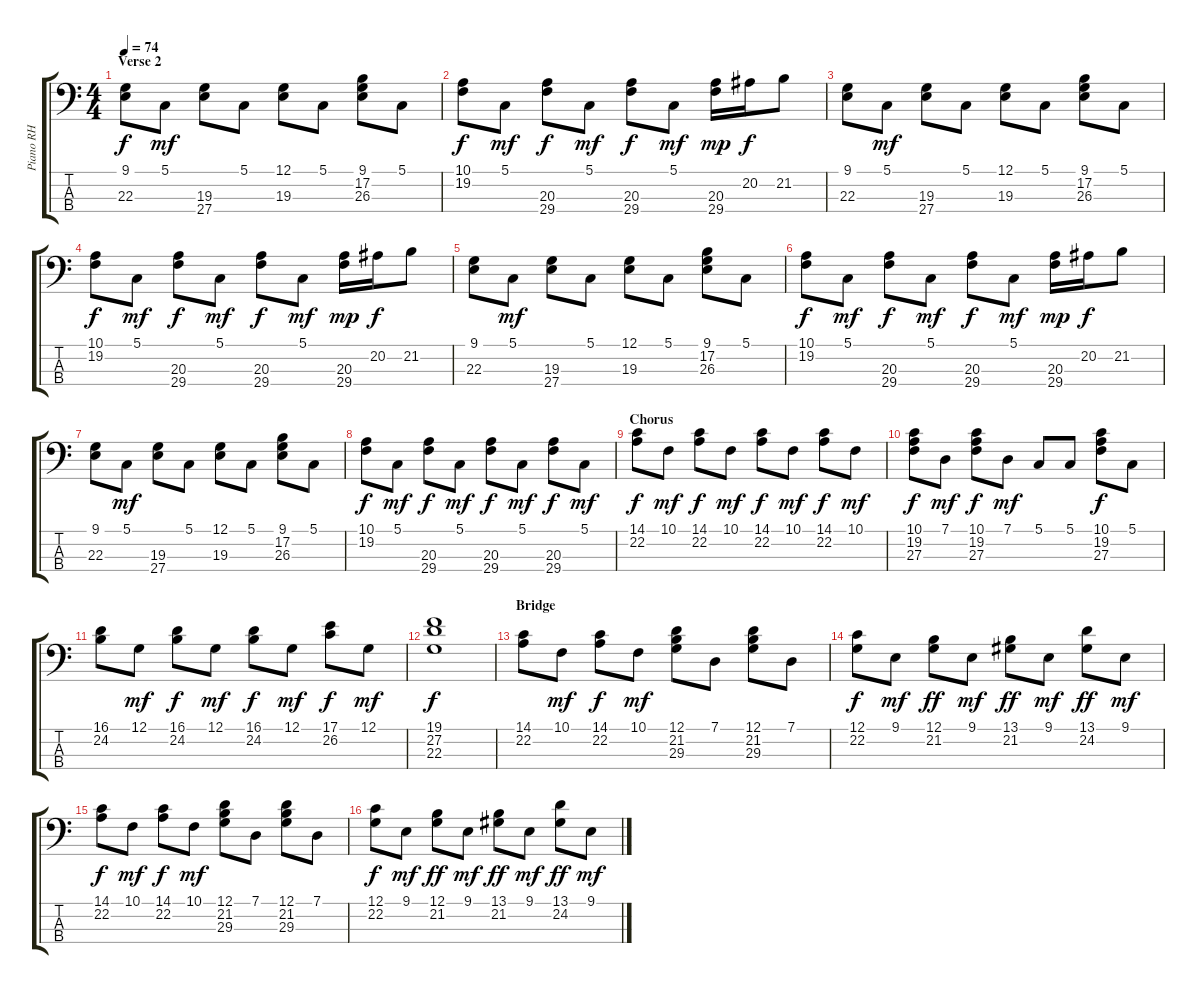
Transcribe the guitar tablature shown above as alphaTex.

\track ("Piano RH" "Piano RH") {instrument acousticgrandpiano}
\staff {score tabs}
\tuning (G2 D2 A1 E1) {hide}
\ts (4 4)
\section ("" "Verse 2")
\tempo 74
\clef f4
\ks c
(9.1 22.3).8{dy f} 5.1.8{dy mf} (19.3 27.4).8 5.1.8 (12.1 19.3).8 5.1.8 (9.1 17.2 26.3).8 5.1.8 |
(10.1 19.2).8{dy f} 5.1.8{dy mf} (20.3 29.4).8{dy f} 5.1.8{dy mf} (20.3 29.4).8{dy f} 5.1.8{dy mf} (20.3 29.4).16{dy mp} 20.2.16{dy f} 21.2.8 |
(9.1 22.3).8 5.1.8{dy mf} (19.3 27.4).8 5.1.8 (12.1 19.3).8 5.1.8 (9.1 17.2 26.3).8 5.1.8 |
(10.1 19.2).8{dy f} 5.1.8{dy mf} (20.3 29.4).8{dy f} 5.1.8{dy mf} (20.3 29.4).8{dy f} 5.1.8{dy mf} (20.3 29.4).16{dy mp} 20.2.16{dy f} 21.2.8 |
(9.1 22.3).8 5.1.8{dy mf} (19.3 27.4).8 5.1.8 (12.1 19.3).8 5.1.8 (9.1 17.2 26.3).8 5.1.8 |
(10.1 19.2).8{dy f} 5.1.8{dy mf} (20.3 29.4).8{dy f} 5.1.8{dy mf} (20.3 29.4).8{dy f} 5.1.8{dy mf} (20.3 29.4).16{dy mp} 20.2.16{dy f} 21.2.8 |
(9.1 22.3).8 5.1.8{dy mf} (19.3 27.4).8 5.1.8 (12.1 19.3).8 5.1.8 (9.1 17.2 26.3).8 5.1.8 |
(10.1 19.2).8{dy f} 5.1.8{dy mf} (20.3 29.4).8{dy f} 5.1.8{dy mf} (20.3 29.4).8{dy f} 5.1.8{dy mf} (20.3 29.4).8{dy f} 5.1.8{dy mf} |
\section ("" "Chorus")
(14.1 22.2).8{dy f} 10.1.8{dy mf} (14.1 22.2).8{dy f} 10.1.8{dy mf} (14.1 22.2).8{dy f} 10.1.8{dy mf} (14.1 22.2).8{dy f} 10.1.8{dy mf} |
(10.1 19.2 27.3).8{dy f} 7.1.8{dy mf} (10.1 19.2 27.3).8{dy f} 7.1.8{dy mf} 5.1.8 5.1.8 (10.1 19.2 27.3).8{dy f} 5.1.8 |
(16.1 24.2).8 12.1.8{dy mf} (16.1 24.2).8{dy f} 12.1.8{dy mf} (16.1 24.2).8{dy f} 12.1.8{dy mf} (17.1 26.2).8{dy f} 12.1.8{dy mf} |
(19.1 27.2 22.3).1{dy f} |
\section ("" "Bridge")
(14.1 22.2).8 10.1.8{dy mf} (14.1 22.2).8{dy f} 10.1.8{dy mf} (12.1 21.2 29.3).8 7.1.8 (12.1 21.2 29.3).8 7.1.8 |
(12.1 22.2).8{dy f} 9.1.8{dy mf} (12.1 21.2).8{dy ff} 9.1.8{dy mf} (13.1 21.2).8{dy ff} 9.1.8{dy mf} (13.1 24.2).8{dy ff} 9.1.8{dy mf} |
(14.1 22.2).8{dy f} 10.1.8{dy mf} (14.1 22.2).8{dy f} 10.1.8{dy mf} (12.1 21.2 29.3).8 7.1.8 (12.1 21.2 29.3).8 7.1.8 |
(12.1 22.2).8{dy f} 9.1.8{dy mf} (12.1 21.2).8{dy ff} 9.1.8{dy mf} (13.1 21.2).8{dy ff} 9.1.8{dy mf} (13.1 24.2).8{dy ff} 9.1.8{dy mf}
